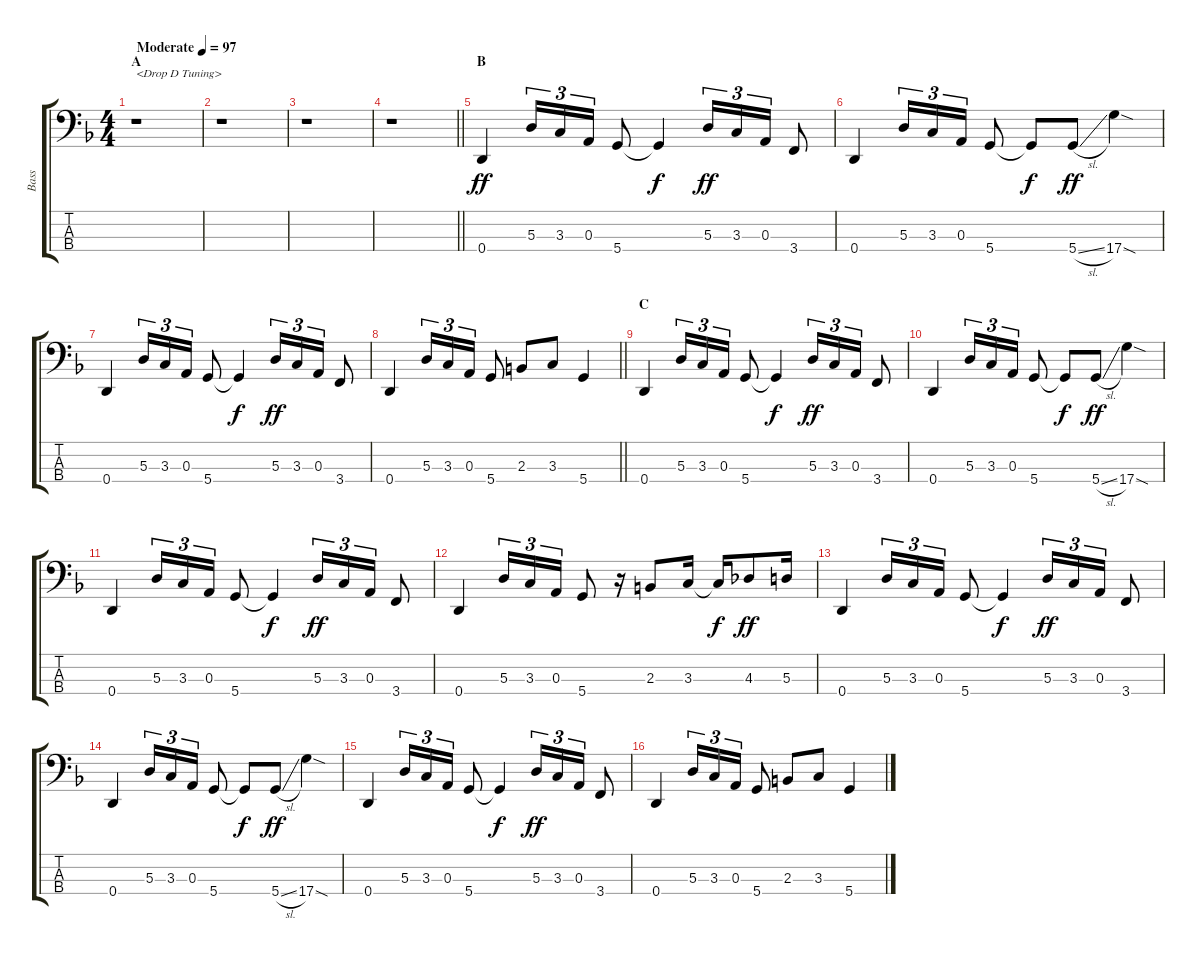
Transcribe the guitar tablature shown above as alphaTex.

\track ("Bass" "Bass") {instrument electricbassfinger}
\staff {score tabs}
\tuning (G2 D2 A1 D1) {hide}
\ts (4 4)
\section ("" "A")
\tempo (97 "Moderate")
\clef f4
\ks f
r.1{txt "<Drop D Tuning>" dy ff instrument electricbassfinger} |
r.1 |
r.1 |
\barLineRight lightlight
r.1 |
\section ("" "B")
0.4.4 5.3.16{tu (3 2)} 3.3.16{tu (3 2)} 0.3.16{tu (3 2)} 5.4.8 5.4{t}.4{dy f} 5.3.16{tu (3 2) dy ff} 3.3.16{tu (3 2)} 0.3.16{tu (3 2)} 3.4.8 |
0.4.4 5.3.16{tu (3 2)} 3.3.16{tu (3 2)} 0.3.16{tu (3 2)} 5.4.8 5.4{t}.8{dy f} 5.4{sl}.8{dy ff} 17.4{sod}.4 |
0.4.4 5.3.16{tu (3 2)} 3.3.16{tu (3 2)} 0.3.16{tu (3 2)} 5.4.8 5.4{t}.4{dy f} 5.3.16{tu (3 2) dy ff} 3.3.16{tu (3 2)} 0.3.16{tu (3 2)} 3.4.8 |
\barLineRight lightlight
0.4.4 5.3.16{tu (3 2)} 3.3.16{tu (3 2)} 0.3.16{tu (3 2)} 5.4.8 2.3.8 3.3.8 5.4.4 |
\section ("" "C")
0.4.4 5.3.16{tu (3 2)} 3.3.16{tu (3 2)} 0.3.16{tu (3 2)} 5.4.8 5.4{t}.4{dy f} 5.3.16{tu (3 2) dy ff} 3.3.16{tu (3 2)} 0.3.16{tu (3 2)} 3.4.8 |
0.4.4 5.3.16{tu (3 2)} 3.3.16{tu (3 2)} 0.3.16{tu (3 2)} 5.4.8 5.4{t}.8{dy f} 5.4{sl}.8{dy ff} 17.4{sod}.4 |
0.4.4 5.3.16{tu (3 2)} 3.3.16{tu (3 2)} 0.3.16{tu (3 2)} 5.4.8 5.4{t}.4{dy f} 5.3.16{tu (3 2) dy ff} 3.3.16{tu (3 2)} 0.3.16{tu (3 2)} 3.4.8 |
0.4.4 5.3.16{tu (3 2)} 3.3.16{tu (3 2)} 0.3.16{tu (3 2)} 5.4.8 r.16 2.3.8 3.3.16 3.3{t}.16{dy f} 4.3.8{dy ff} 5.3.16 |
0.4.4 5.3.16{tu (3 2)} 3.3.16{tu (3 2)} 0.3.16{tu (3 2)} 5.4.8 5.4{t}.4{dy f} 5.3.16{tu (3 2) dy ff} 3.3.16{tu (3 2)} 0.3.16{tu (3 2)} 3.4.8 |
0.4.4 5.3.16{tu (3 2)} 3.3.16{tu (3 2)} 0.3.16{tu (3 2)} 5.4.8 5.4{t}.8{dy f} 5.4{sl}.8{dy ff} 17.4{sod}.4 |
0.4.4 5.3.16{tu (3 2)} 3.3.16{tu (3 2)} 0.3.16{tu (3 2)} 5.4.8 5.4{t}.4{dy f} 5.3.16{tu (3 2) dy ff} 3.3.16{tu (3 2)} 0.3.16{tu (3 2)} 3.4.8 |
0.4.4 5.3.16{tu (3 2)} 3.3.16{tu (3 2)} 0.3.16{tu (3 2)} 5.4.8 2.3.8 3.3.8 5.4.4
